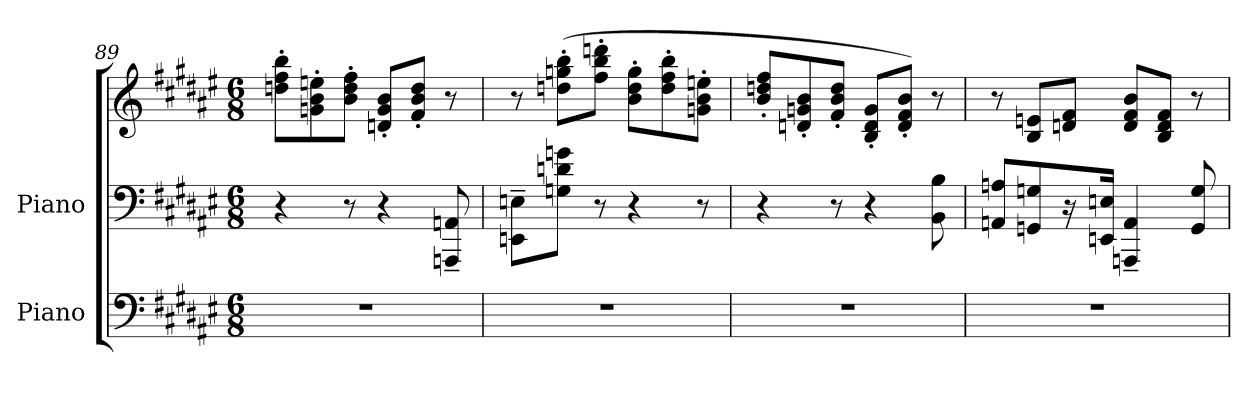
**kern	**kern	**kern
*part2	*part1	*part1
*staff3	*staff2	*staff1
*I"Piano	*I"Piano	*
*I'Pno	*I'Pno	*
*clefF4	*clefF4	*clefG2
*k[f#c#g#d#a#e#]	*k[f#c#g#d#a#e#]	*k[f#c#g#d#a#e#]
*M6/8	*M6/8	*M6/8
=89	=89	=89
2.r	4r	8ddn\' 8ff#\' 8bb\'L
.	.	8gn\' 8b\' 8een\'
.	8r	8b\' 8dd\' 8ff#\'J
.	4r	8dn/' 8g/' 8b/'L
.	.	8f#/' 8b/' 8dd/'J
.	8AAAn/~ 8AAn/~	8r
!!LO:PB:g=z
=90	=90	=90
2.r	8EEn\~ 8En\~L	8r
.	8Gn\ 8dn\ 8gn\J	(8ddn\' 8ggn\' 8bb\'L
.	8r	8ff#\' 8bb\' 8dddn\'J
.	4r	8b\' 8dd\' 8gg\'L
.	.	8dd\' 8ff#\' 8bb\'
.	8r	8gn\' 8b\' 8een\'J
=91	=91	=91
2.r	4r	8b/' 8ddn/' 8ff#/'L
.	.	8dn/' 8gn/' 8b/'
.	8r	8f#/' 8b/' 8dd/'J
.	4r	8B/' 8d/' 8g/'L
.	.	8d/' 8f#/' 8b/'J)
.	8BB\ 8B\	8r
=92	=92	=92
2.r	8AAn/ 8An/L	8r
.	8GGn/ 8Gn/	8B/ 8en/L
.	16r	8dn/ 8f#/J
.	16EEn/ 16En/Jk	.
.	4AAAn/~ 4AA/~	8d/ 8f#/ 8b/L
.	.	8B/ 8d/ 8f#/J
.	8GG/ 8G/	8r
=	=	=
*-	*-	*-
